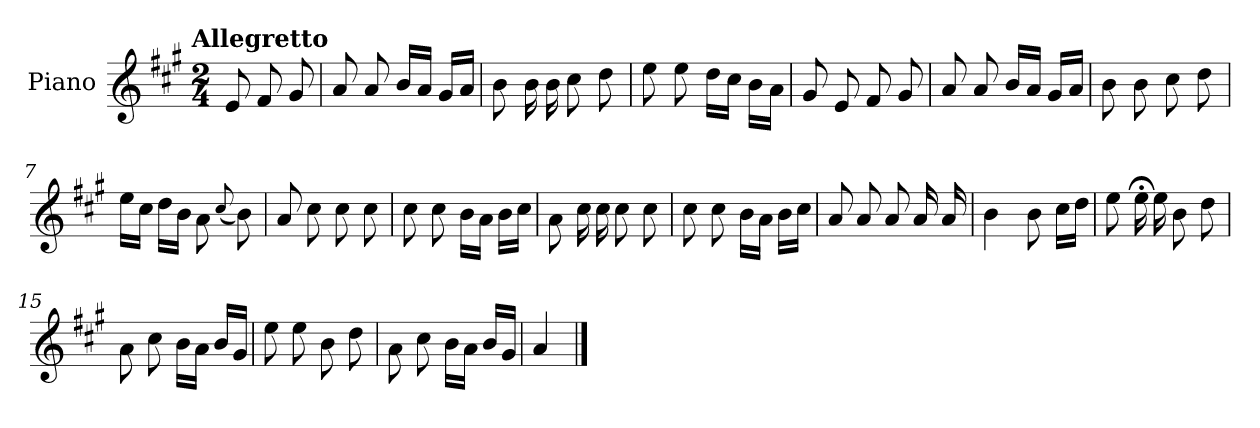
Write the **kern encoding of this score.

**kern
*part1
*staff1
*I"Piano
*I'Pno.
*clefG2
*k[f#c#g#]
!!LO:TX:omd:t=Allegretto
*M2/4
*MM116
=
8e/
8f#/
8g#/
=1
8a/
8a/
16b/LL
16a/JJ
16g#/LL
16a/JJ
=2
8b\
16b\
16b\
8cc#\
8dd\
!!LO:LB:g=z
=3
8ee\
8ee\
16dd\LL
16cc#\JJ
16b\LL
16a\JJ
=4
8g#/
8e/
8f#/
8g#/
=5
8a/
8a/
16b/LL
16a/JJ
16g#/LL
16a/JJ
=6
8b\
8b\
8cc#\
8dd\
!!LO:LB:g=z
=7
16ee\LL
16cc#\JJ
16dd\LL
16b\JJ
8a\
(<8qqcc#/
8b\)
=8
8a/
8cc#\
8cc#\
8cc#\
=9
8cc#\
8cc#\
16b\LL
16a\JJ
16b\LL
16cc#\JJ
=10
8a\
16cc#\
16cc#\
8cc#\
8cc#\
!!LO:LB:g=z
=11
8cc#\
8cc#\
16b\LL
16a\JJ
16b\LL
16cc#\JJ
=12
8a/
8a/
8a/
16a/
16a/
=13
4b\
8b\
16cc#\LL
16dd\JJ
=14
8ee\
16ee;<\
16ee\
8b\
8dd\
!!LO:LB:g=z
=15
8a\
8cc#\
16b\LL
16a\JJ
16b/LL
16g#/JJ
=16
8ee\
8ee\
8b\
8dd\
=17
8a\
8cc#\
16b\LL
16a\JJ
16b/LL
16g#/JJ
=18
4a/
==
*-
